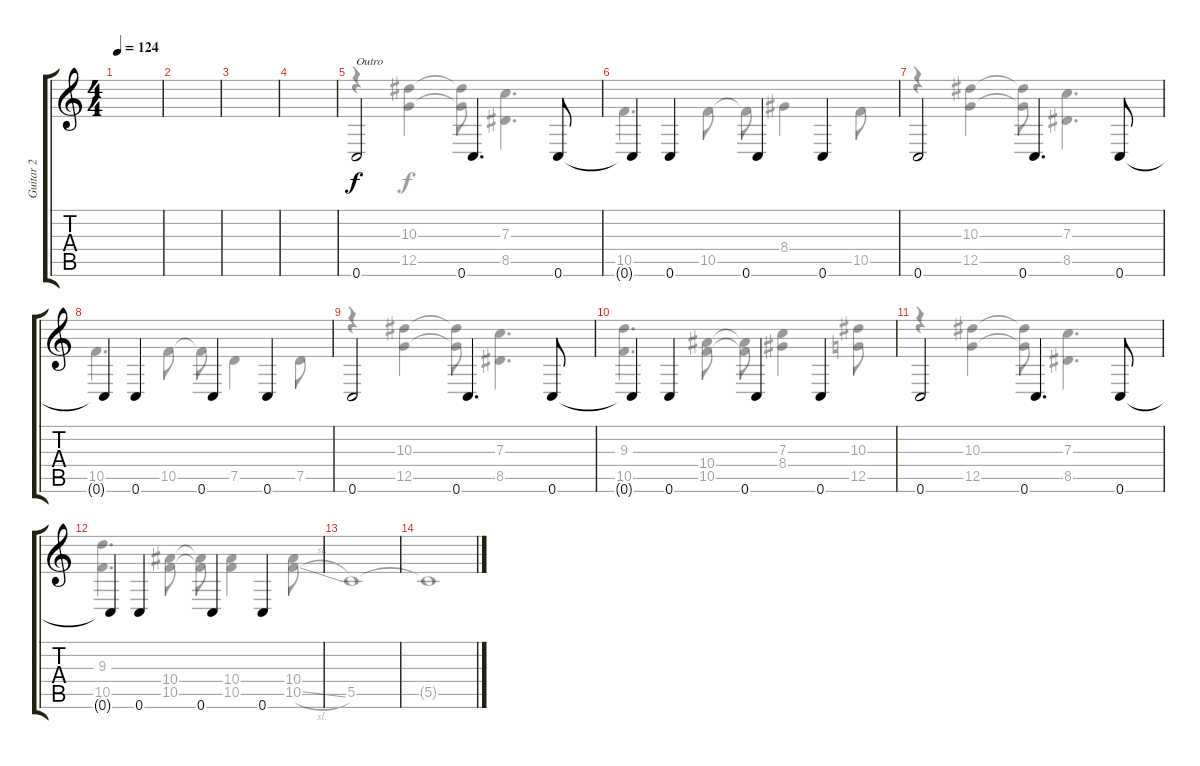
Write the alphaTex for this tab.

\track ("Guitar 2" "Guitar 2") {instrument electricguitarclean}
\staff {score tabs}
\tuning (D4 A3 F3 C3 G2 C2) {hide}
\voice
\ts (4 4)
\tempo 124
\clef g2
\ks c
|
|
|
|
0.6.2{txt "Outro"} 0.6.4{d} 0.6.8 |
0.6{t}.4 0.6.4 0.6.4 0.6.4 |
0.6.2 0.6.4{d} 0.6.8 |
0.6{t}.4 0.6.4 0.6.4 0.6.4 |
0.6.2 0.6.4{d} 0.6.8 |
0.6{t}.4 0.6.4 0.6.4 0.6.4 |
0.6.2 0.6.4{d} 0.6.8 |
0.6{t}.4 0.6.4 0.6.4 0.6.4 |
|
\voice
\clef g2
\ottava regular
\simile none
\ks c
|
|
|
|
r.4 (10.3 12.5).4 (10.3{t} 12.5{t}).8 (7.3 8.5).4{d} |
10.5.4{d} 10.5.8 10.5{t}.8 8.4.4 10.5.8 |
r.4 (10.3 12.5).4 (10.3{t} 12.5{t}).8 (7.3 8.5).4{d} |
10.5.4{d} 10.5.8 10.5{t}.8 7.5.4 7.5.8 |
r.4 (10.3 12.5).4 (10.3{t} 12.5{t}).8 (7.3 8.5).4{d} |
(9.3 10.5).4{d} (10.4 10.5).8 (10.4{t} 10.5{t}).8 (7.3 8.4).4 (10.3 12.5).8 |
r.4 (10.3 12.5).4 (10.3{t} 12.5{t}).8 (7.3 8.5).4{d} |
(9.3 10.5).4{d} (10.4 10.5).8 (10.4{t} 10.5{t}).8 (10.4 10.5).4 (10.4 10.5{sl}).8 |
5.5.1 |
5.5{t}.1
